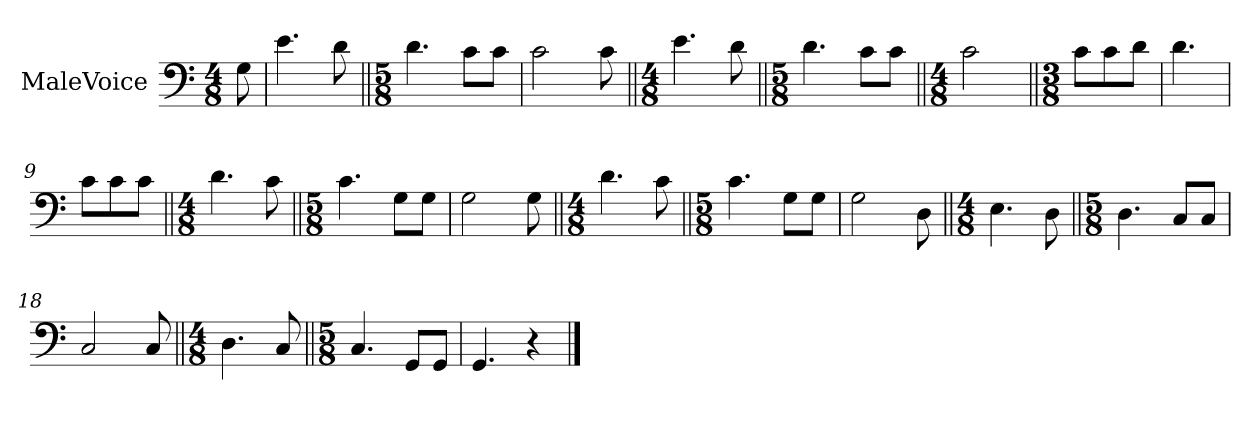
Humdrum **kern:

**kern
*part1
*staff1
*I"MaleVoice
*clefF4
*M4/8
*MM80
=
8G
=1
4.e
8d
=2||
*M5/8
4.d
8c\L
8c\J
=3
2c
8c
=4||
*M4/8
4.e
8d
=5||
*M5/8
4.d
8c\L
8c\J
=6||
*M4/8
2c
=7||
*M3/8
8c\L
8c\
8d\J
=8
4.d
=9
8c\L
8c\
8c\J
=10||
*M4/8
4.d
8c
=11||
*M5/8
4.c
8G\L
8G\J
=12
2G
8G
=13||
*M4/8
4.d
8c
=14||
*M5/8
4.c
8G\L
8G\J
=15
2G
8D
=16||
*M4/8
4.E
8D
=17||
*M5/8
4.D
8C/L
8C/J
=18
2C
8C
=19||
*M4/8
4.D
8C
=20||
*M5/8
4.C
8GG/L
8GG/J
=21
4.GG
4r
==
*-
